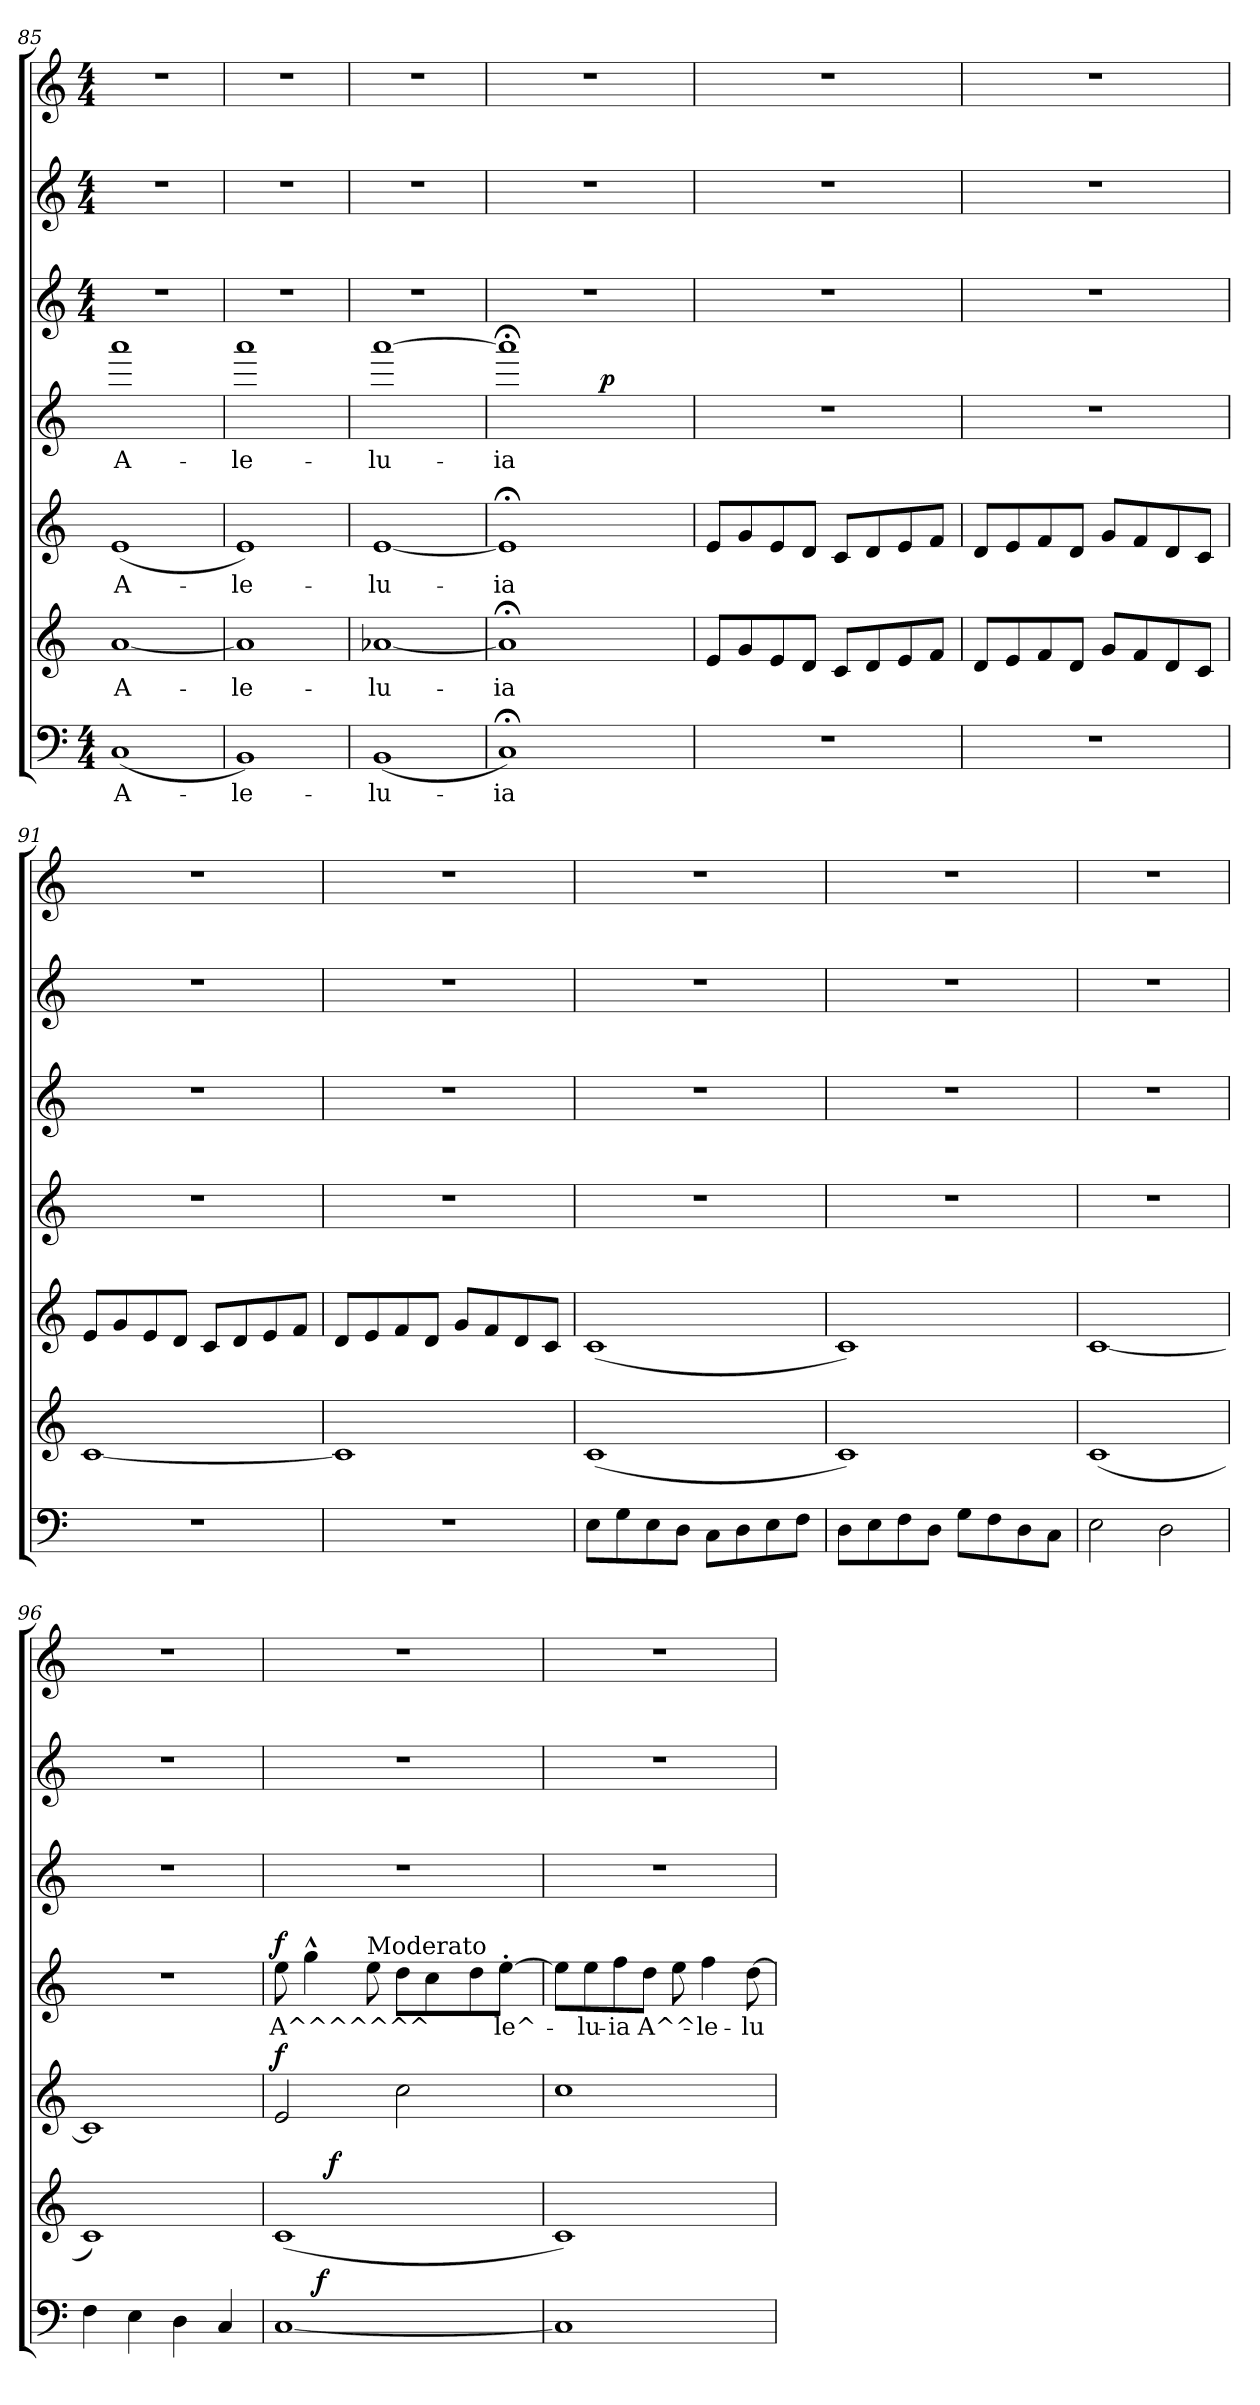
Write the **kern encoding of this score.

**kern	**text	**dynam	**kern	**text	**dynam	**kern	**text	**dynam	**kern	**text	**dynam	**kern	**kern	**kern
*part7	*part7	*part7	*part6	*part6	*part6	*part5	*part5	*part5	*part4	*part4	*part4	*part3	*part2	*part1
*staff7	*staff7	*staff7	*staff6	*staff6	*staff6	*staff5	*staff5	*staff5	*staff4	*staff4	*staff4	*staff3	*staff2	*staff1
!!LO:PB:g=z
*clefF4	*	*	*clefG2	*	*	*clefG2	*	*	*clefG2	*	*	*clefG2	*clefG2	*clefG2
*	*	*	*	*	*	*	*	*	*	*	*	*ITrd7c12	*	*
*k[]	*	*	*k[]	*	*	*k[]	*	*	*k[]	*	*	*k[]	*k[]	*k[]
*C:	*	*	*C:	*	*	*C:	*	*	*C:	*	*	*C:	*C:	*C:
*M4/4	*	*	*	*	*	*	*	*	*	*	*	*M4/4	*M4/4	*M4/4
=85	=85	=85	=85	=85	=85	=85	=85	=85	=85	=85	=85	=85	=85	=85
!	!LO:LY:b	!	!	!LO:LY:b	!	!	!LO:LY:b	!	!	!LO:LY:b	!	!	!	!
(>1C	A-	.	[>1a	A-	.	(>1e	A-	.	1aaa	A-	.	1r	1r	1r
=86	=86	=86	=86	=86	=86	=86	=86	=86	=86	=86	=86	=86	=86	=86
!	!LO:LY:b	!	!	!LO:LY:b	!	!	!LO:LY:b	!	!	!LO:LY:b	!	!	!	!
1BB)	-le-	.	1a]	-le-	.	1e)	-le-	.	1aaa	-le-	.	1r	1r	1r
=87	=87	=87	=87	=87	=87	=87	=87	=87	=87	=87	=87	=87	=87	=87
!	!LO:LY:b	!	!	!LO:LY:b	!	!	!LO:LY:b	!	!	!LO:LY:b	!	!	!	!
(>1BB	-lu-	.	[<1a-X	-lu-	.	[>1e	-lu-	.	[<1aaa	-lu-	.	1r	1r	1r
=88	=88	=88	=88	=88	=88	=88	=88	=88	=88	=88	=88	=88	=88	=88
!	!LO:LY:b	!	!	!LO:LY:b	!	!	!LO:LY:b	!	!	!LO:LY:b	!	!	!	!
*	*	*	*	*	*	*	*	*	*^	*	*	*	*	*
1C;)	-ia	.	1a-;]	-ia	.	1e;]	-ia	.	1aaa;<]	2ryy	-ia	.	1r	1r	1r
.	.	.	.	.	.	.	.	.	.	16.ryy	.	.	.	.	.
!	!	!	!	!	!	!	!	!	!	!	!	!LO:DY:a	!	!	!
.	.	.	.	.	.	.	.	.	.	4ryy	.	p	.	.	.
.	.	.	.	.	.	.	.	.	.	8ryy	.	.	.	.	.
.	.	.	.	.	.	.	.	.	.	32ryy	.	.	.	.	.
!!LO:LB:g=z
=89	=89	=89	=89	=89	=89	=89	=89	=89	=89	=89	=89	=89	=89	=89	=89
!	!	!	!	!	!	!	!	!LO:DY:a	!	!	!	!	!	!	!
!	!	!	!	!	!	!	!	!LO:DY:n=1:b	!	!	!	!	!	!	!
*	*	*	*	*	*	*	*	*	*v	*v	*	*	*	*	*
1r	.	.	8e/L	.	.	8e/L	.	mf mf	1r	.	.	1r	1r	1r
.	.	.	8g/	.	.	8g/	.	.	.	.	.	.	.	.
.	.	.	8e/	.	.	8e/	.	.	.	.	.	.	.	.
.	.	.	8d/J	.	.	8d/J	.	.	.	.	.	.	.	.
.	.	.	8c/L	.	.	8c/L	.	.	.	.	.	.	.	.
.	.	.	8d/	.	.	8d/	.	.	.	.	.	.	.	.
.	.	.	8e/	.	.	8e/	.	.	.	.	.	.	.	.
.	.	.	8f/J	.	.	8f/J	.	.	.	.	.	.	.	.
=90	=90	=90	=90	=90	=90	=90	=90	=90	=90	=90	=90	=90	=90	=90
1r	.	.	8d/L	.	.	8d/L	.	.	1r	.	.	1r	1r	1r
.	.	.	8e/	.	.	8e/	.	.	.	.	.	.	.	.
.	.	.	8f/	.	.	8f/	.	.	.	.	.	.	.	.
.	.	.	8d/J	.	.	8d/J	.	.	.	.	.	.	.	.
.	.	.	8g/L	.	.	8g/L	.	.	.	.	.	.	.	.
.	.	.	8f/	.	.	8f/	.	.	.	.	.	.	.	.
.	.	.	8d/	.	.	8d/	.	.	.	.	.	.	.	.
.	.	.	8c/J	.	.	8c/J	.	.	.	.	.	.	.	.
=91	=91	=91	=91	=91	=91	=91	=91	=91	=91	=91	=91	=91	=91	=91
1r	.	.	[>1c	.	.	8e/L	.	.	1r	.	.	1r	1r	1r
.	.	.	.	.	.	8g/	.	.	.	.	.	.	.	.
.	.	.	.	.	.	8e/	.	.	.	.	.	.	.	.
.	.	.	.	.	.	8d/J	.	.	.	.	.	.	.	.
.	.	.	.	.	.	8c/L	.	.	.	.	.	.	.	.
.	.	.	.	.	.	8d/	.	.	.	.	.	.	.	.
.	.	.	.	.	.	8e/	.	.	.	.	.	.	.	.
.	.	.	.	.	.	8f/J	.	.	.	.	.	.	.	.
=92	=92	=92	=92	=92	=92	=92	=92	=92	=92	=92	=92	=92	=92	=92
1r	.	.	1c]	.	.	8d/L	.	.	1r	.	.	1r	1r	1r
.	.	.	.	.	.	8e/	.	.	.	.	.	.	.	.
.	.	.	.	.	.	8f/	.	.	.	.	.	.	.	.
.	.	.	.	.	.	8d/J	.	.	.	.	.	.	.	.
.	.	.	.	.	.	8g/L	.	.	.	.	.	.	.	.
.	.	.	.	.	.	8f/	.	.	.	.	.	.	.	.
.	.	.	.	.	.	8d/	.	.	.	.	.	.	.	.
.	.	.	.	.	.	8c/J	.	.	.	.	.	.	.	.
!!LO:LB:g=z
=93	=93	=93	=93	=93	=93	=93	=93	=93	=93	=93	=93	=93	=93	=93
8E\L	.	.	(>1c	.	.	(>1c	.	.	1r	.	.	1r	1r	1r
8G\	.	.	.	.	.	.	.	.	.	.	.	.	.	.
8E\	.	.	.	.	.	.	.	.	.	.	.	.	.	.
8D\J	.	.	.	.	.	.	.	.	.	.	.	.	.	.
8C\L	.	.	.	.	.	.	.	.	.	.	.	.	.	.
8D\	.	.	.	.	.	.	.	.	.	.	.	.	.	.
8E\	.	.	.	.	.	.	.	.	.	.	.	.	.	.
8F\J	.	.	.	.	.	.	.	.	.	.	.	.	.	.
=94	=94	=94	=94	=94	=94	=94	=94	=94	=94	=94	=94	=94	=94	=94
8D\L	.	.	1c)	.	.	1c)	.	.	1r	.	.	1r	1r	1r
8E\	.	.	.	.	.	.	.	.	.	.	.	.	.	.
8F\	.	.	.	.	.	.	.	.	.	.	.	.	.	.
8D\J	.	.	.	.	.	.	.	.	.	.	.	.	.	.
8G\L	.	.	.	.	.	.	.	.	.	.	.	.	.	.
8F\	.	.	.	.	.	.	.	.	.	.	.	.	.	.
8D\	.	.	.	.	.	.	.	.	.	.	.	.	.	.
8C\J	.	.	.	.	.	.	.	.	.	.	.	.	.	.
=95	=95	=95	=95	=95	=95	=95	=95	=95	=95	=95	=95	=95	=95	=95
2E\	.	.	(>1c	.	.	[>1c	.	.	1r	.	.	1r	1r	1r
2D\	.	.	.	.	.	.	.	.	.	.	.	.	.	.
=96	=96	=96	=96	=96	=96	=96	=96	=96	=96	=96	=96	=96	=96	=96
4F\	.	.	1c)	.	.	1c]	.	.	1r	.	.	1r	1r	1r
4E\	.	.	.	.	.	.	.	.	.	.	.	.	.	.
4D\	.	.	.	.	.	.	.	.	.	.	.	.	.	.
4C/	.	.	.	.	.	.	.	.	.	.	.	.	.	.
!!LO:PB:g=z
=97	=97	=97	=97	=97	=97	=97	=97	=97	=97	=97	=97	=97	=97	=97
!	!	!	!	!	!	!	!	!LO:DY:b	!	!LO:LY:b	!LO:DY:a	!	!	!
*^	*	*	*^	*	*	*	*	*	*	*	*	*	*	*
[>1C	8ryy	.	.	(>1c	8.ryy	.	.	2e/	.	f	8ee\	A^^^^^^^	f	1r	1r	1r
.	32ryy	.	.	.	.	.	.	.	.	.	4gg^^>\	.	.	.	.	.
!	!	!	!LO:DY:b	!	!	!	!	!	!	!	!	!	!	!	!	!
.	2ryy	.	f	.	.	.	.	.	.	.	.	.	.	.	.	.
!	!	!	!	!	!	!	!LO:DY:b	!	!	!	!	!	!	!	!	!
.	.	.	.	.	2ryy	.	f	.	.	.	.	.	.	.	.	.
!	!	!	!	!	!	!	!	!	!	!	!LO:TX:a:t=Moderato	!	!	!	!	!
.	.	.	.	.	.	.	.	.	.	.	8ee\	.	.	.	.	.
.	.	.	.	.	.	.	.	2cc\	.	.	8dd\L	.	.	.	.	.
.	.	.	.	.	.	.	.	.	.	.	8cc\	.	.	.	.	.
.	4ryy	.	.	.	.	.	.	.	.	.	.	.	.	.	.	.
.	.	.	.	.	4ryy	.	.	.	.	.	.	.	.	.	.	.
.	.	.	.	.	.	.	.	.	.	.	8dd\	.	.	.	.	.
!	!	!	!	!	!	!	!	!	!	!	!	!LO:LY:b	!	!	!	!
.	.	.	.	.	.	.	.	.	.	.	[>8ee'>\J	le^-	.	.	.	.
.	16.ryy	.	.	.	.	.	.	.	.	.	.	.	.	.	.	.
.	.	.	.	.	16ryy	.	.	.	.	.	.	.	.	.	.	.
*v	*v	*	*	*	*	*	*	*	*	*	*	*	*	*	*	*
*	*	*	*v	*v	*	*	*	*	*	*	*	*	*	*	*
=98	=98	=98	=98	=98	=98	=98	=98	=98	=98	=98	=98	=98	=98	=98
1C]	.	.	1c)	.	.	1cc	.	.	8ee\L]	.	.	1r	1r	1r
!	!	!	!	!	!	!	!	!	!	!LO:LY:b	!	!	!	!
.	.	.	.	.	.	.	.	.	8ee\	-lu-	.	.	.	.
!	!	!	!	!	!	!	!	!	!	!LO:LY:b:rj	!	!	!	!
.	.	.	.	.	.	.	.	.	8ff\	-ia	.	.	.	.
!	!	!	!	!	!	!	!	!	!	!LO:LY:b	!	!	!	!
.	.	.	.	.	.	.	.	.	8dd\J	A^^-	.	.	.	.
.	.	.	.	.	.	.	.	.	8ee\	.	.	.	.	.
!	!	!	!	!	!	!	!	!	!	!LO:LY:b:rj	!	!	!	!
.	.	.	.	.	.	.	.	.	4ff\	-le-	.	.	.	.
!	!	!	!	!	!	!	!	!	!	!LO:LY:b	!	!	!	!
.	.	.	.	.	.	.	.	.	[>8dd\	-lu-	.	.	.	.
=	=	=	=	=	=	=	=	=	=	=	=	=	=	=
*-	*-	*-	*-	*-	*-	*-	*-	*-	*-	*-	*-	*-	*-	*-
